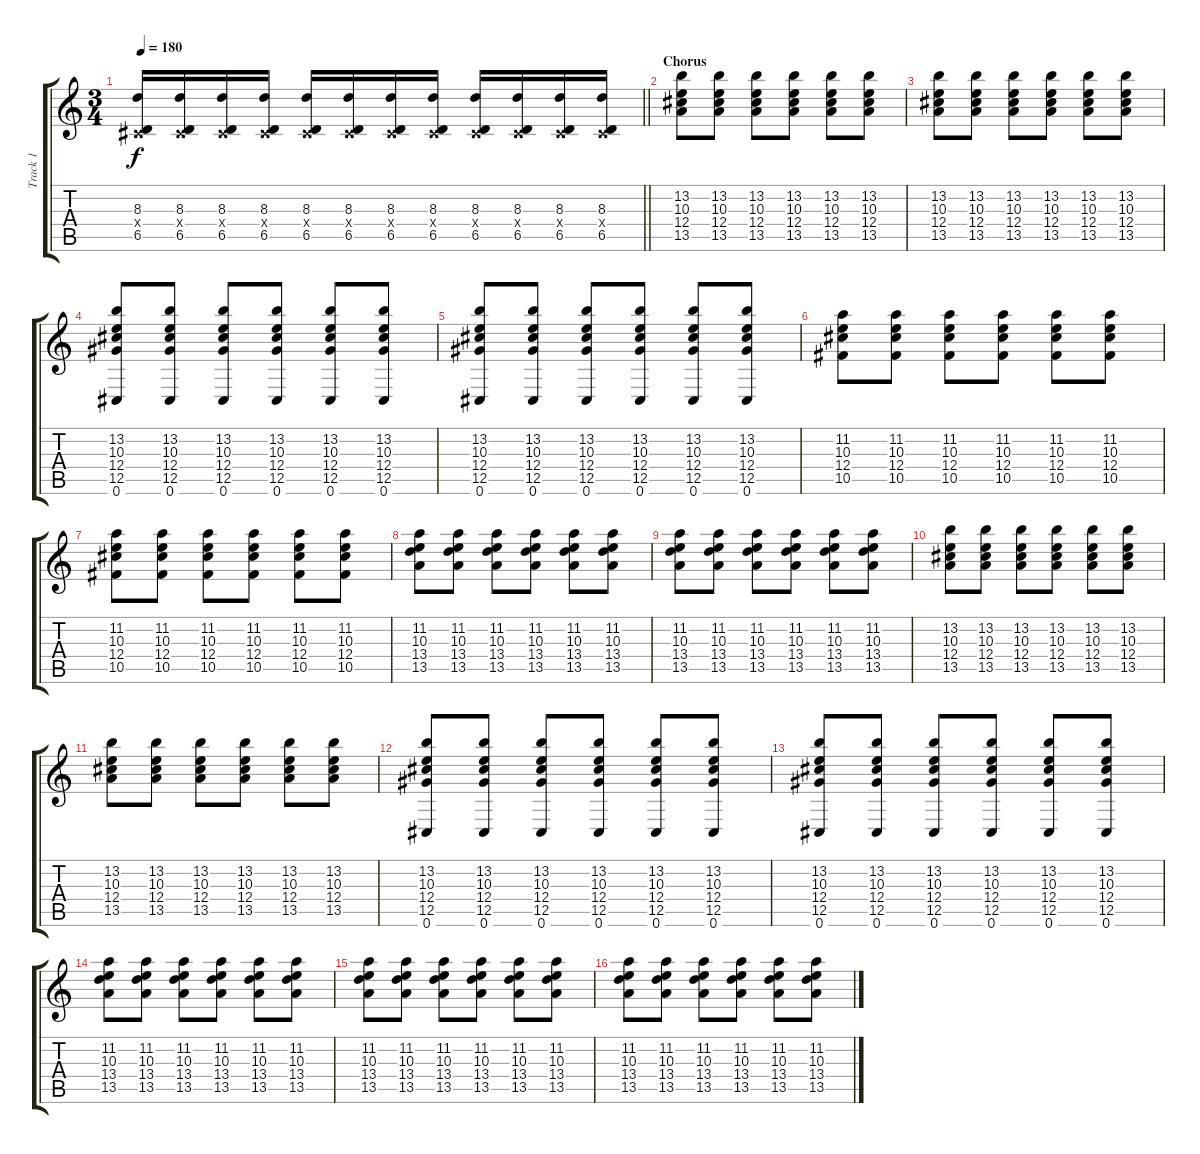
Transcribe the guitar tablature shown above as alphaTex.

\track ("Track 1" "Track 1") {instrument distortionguitar}
\staff {score tabs}
\tuning (Eb4 Bb3 Gb3 Db3 Ab2 Db2) {hide}
\ts (3 4)
\tempo 180
\clef g2
\barLineRight lightlight
\ks c
(8.3 0.4{x} 6.5).16{dy f} (8.3 0.4{x} 6.5).16 (8.3 0.4{x} 6.5).16 (8.3 0.4{x} 6.5).16 (8.3 0.4{x} 6.5).16 (8.3 0.4{x} 6.5).16 (8.3 0.4{x} 6.5).16 (8.3 0.4{x} 6.5).16 (8.3 0.4{x} 6.5).16 (8.3 0.4{x} 6.5).16 (8.3 0.4{x} 6.5).16 (8.3 0.4{x} 6.5).16 |
\section ("" "Chorus")
(13.2 10.3 12.4 13.5).8 (13.2 10.3 12.4 13.5).8 (13.2 10.3 12.4 13.5).8 (13.2 10.3 12.4 13.5).8 (13.2 10.3 12.4 13.5).8 (13.2 10.3 12.4 13.5).8 |
(13.2 10.3 12.4 13.5).8 (13.2 10.3 12.4 13.5).8 (13.2 10.3 12.4 13.5).8 (13.2 10.3 12.4 13.5).8 (13.2 10.3 12.4 13.5).8 (13.2 10.3 12.4 13.5).8 |
(13.2 10.3 12.4 12.5 0.6).8 (13.2 10.3 12.4 12.5 0.6).8 (13.2 10.3 12.4 12.5 0.6).8 (13.2 10.3 12.4 12.5 0.6).8 (13.2 10.3 12.4 12.5 0.6).8 (13.2 10.3 12.4 12.5 0.6).8 |
(13.2 10.3 12.4 12.5 0.6).8 (13.2 10.3 12.4 12.5 0.6).8 (13.2 10.3 12.4 12.5 0.6).8 (13.2 10.3 12.4 12.5 0.6).8 (13.2 10.3 12.4 12.5 0.6).8 (13.2 10.3 12.4 12.5 0.6).8 |
(11.2 10.3 12.4 10.5).8 (11.2 10.3 12.4 10.5).8 (11.2 10.3 12.4 10.5).8 (11.2 10.3 12.4 10.5).8 (11.2 10.3 12.4 10.5).8 (11.2 10.3 12.4 10.5).8 |
(11.2 10.3 12.4 10.5).8 (11.2 10.3 12.4 10.5).8 (11.2 10.3 12.4 10.5).8 (11.2 10.3 12.4 10.5).8 (11.2 10.3 12.4 10.5).8 (11.2 10.3 12.4 10.5).8 |
(11.2 10.3 13.4 13.5).8 (11.2 10.3 13.4 13.5).8 (11.2 10.3 13.4 13.5).8 (11.2 10.3 13.4 13.5).8 (11.2 10.3 13.4 13.5).8 (11.2 10.3 13.4 13.5).8 |
(11.2 10.3 13.4 13.5).8 (11.2 10.3 13.4 13.5).8 (11.2 10.3 13.4 13.5).8 (11.2 10.3 13.4 13.5).8 (11.2 10.3 13.4 13.5).8 (11.2 10.3 13.4 13.5).8 |
(13.2 10.3 12.4 13.5).8 (13.2 10.3 12.4 13.5).8 (13.2 10.3 12.4 13.5).8 (13.2 10.3 12.4 13.5).8 (13.2 10.3 12.4 13.5).8 (13.2 10.3 12.4 13.5).8 |
(13.2 10.3 12.4 13.5).8 (13.2 10.3 12.4 13.5).8 (13.2 10.3 12.4 13.5).8 (13.2 10.3 12.4 13.5).8 (13.2 10.3 12.4 13.5).8 (13.2 10.3 12.4 13.5).8 |
(13.2 10.3 12.4 12.5 0.6).8 (13.2 10.3 12.4 12.5 0.6).8 (13.2 10.3 12.4 12.5 0.6).8 (13.2 10.3 12.4 12.5 0.6).8 (13.2 10.3 12.4 12.5 0.6).8 (13.2 10.3 12.4 12.5 0.6).8 |
(13.2 10.3 12.4 12.5 0.6).8 (13.2 10.3 12.4 12.5 0.6).8 (13.2 10.3 12.4 12.5 0.6).8 (13.2 10.3 12.4 12.5 0.6).8 (13.2 10.3 12.4 12.5 0.6).8 (13.2 10.3 12.4 12.5 0.6).8 |
(11.2 10.3 13.4 13.5).8 (11.2 10.3 13.4 13.5).8 (11.2 10.3 13.4 13.5).8 (11.2 10.3 13.4 13.5).8 (11.2 10.3 13.4 13.5).8 (11.2 10.3 13.4 13.5).8 |
(11.2 10.3 13.4 13.5).8 (11.2 10.3 13.4 13.5).8 (11.2 10.3 13.4 13.5).8 (11.2 10.3 13.4 13.5).8 (11.2 10.3 13.4 13.5).8 (11.2 10.3 13.4 13.5).8 |
(11.2 10.3 13.4 13.5).8 (11.2 10.3 13.4 13.5).8 (11.2 10.3 13.4 13.5).8 (11.2 10.3 13.4 13.5).8 (11.2 10.3 13.4 13.5).8 (11.2 10.3 13.4 13.5).8
